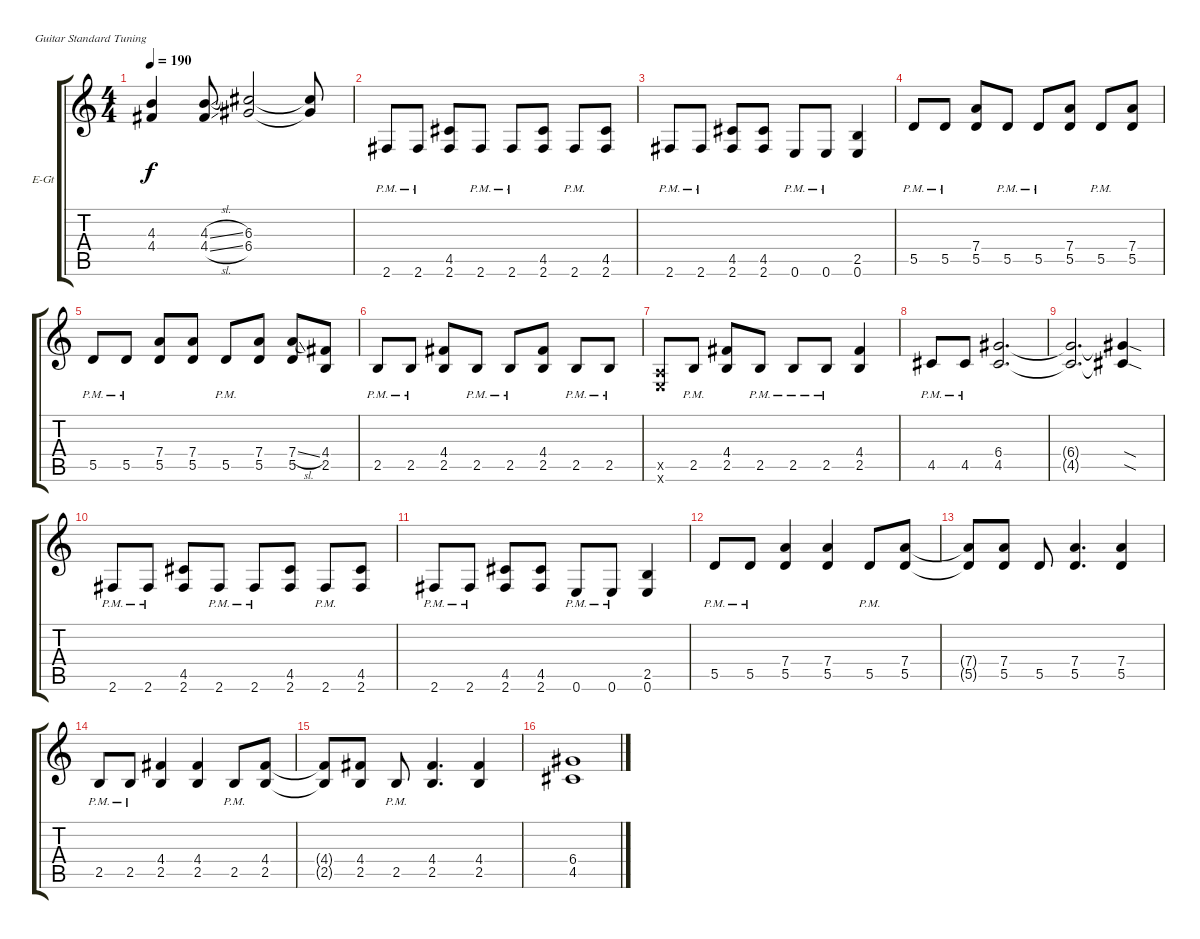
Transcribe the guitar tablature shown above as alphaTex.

\bracketExtendMode groupsimilarinstruments
\firstSystemTrackNameOrientation horizontal
\otherSystemsTrackNameOrientation horizontal
\track ("Rhythm guitar 1" "E-Gt") {instrument distortionguitar}
\staff {score tabs}
\tuning (E4 B3 G3 D3 A2 E2)
\ts (4 4)
\tempo 190
\clef g2
\ks c
(4.3{t} 4.4{t}).4{dy f} (4.4{sl} 4.3{sl}).8 (6.3 6.4).2 (6.4{t} 6.3{t}).8 |
2.6{pm}.8 2.6{pm}.8 (2.6 4.5).8 2.6{pm}.8 2.6{pm}.8 (4.5 2.6).8 2.6{pm}.8 (2.6 4.5).8 |
2.6{pm}.8 2.6{pm}.8 (2.6 4.5).8 (2.6 4.5).8 0.6{pm}.8 0.6{pm}.8 (0.6 2.5).4 |
5.5{pm}.8 5.5{pm}.8 (5.5 7.4).8 5.5{pm}.8 5.5{pm}.8 (5.5 7.4).8 5.5{pm}.8 (5.5 7.4).8 |
5.5{pm}.8 5.5{pm}.8 (5.5 7.4).8 (5.5 7.4).8 5.5{pm}.8 (5.5 7.4).8 (5.5 7.4{sl}).8 (2.5 4.4).8 |
2.5{pm}.8 2.5{pm}.8 (2.5 4.4).8 2.5{pm}.8 2.5{pm}.8 (2.5 4.4).8 2.5{pm}.8 2.5{pm}.8 |
(0.5{x} 0.6{x}).8 2.5{pm}.8 (2.5 4.4).8 2.5{pm}.8 2.5{pm}.8 2.5{pm}.8 (2.5 4.4).4 |
4.5{pm}.8 4.5{pm}.8 (4.5 6.4).2{d} |
(4.5{t} 6.4{t}).2{d} (6.4{sod t} 4.5{sod t}).4 |
2.6{pm}.8 2.6{pm}.8 (2.6 4.5).8 2.6{pm}.8 2.6{pm}.8 (4.5 2.6).8 2.6{pm}.8 (2.6 4.5).8 |
2.6{pm}.8 2.6{pm}.8 (2.6 4.5).8 (2.6 4.5).8 0.6{pm}.8 0.6{pm}.8 (0.6 2.5).4 |
5.5{pm}.8 5.5{pm}.8 (5.5 7.4).4 (5.5 7.4).4 5.5{pm}.8 (5.5 7.4).8 |
(5.5{t} 7.4{t}).8 (5.5 7.4).8 5.5.8 (5.5 7.4).4{d} (5.5 7.4).4 |
2.5{pm}.8 2.5{pm}.8 (2.5 4.4).4 (2.5 4.4).4 2.5{pm}.8 (2.5 4.4).8 |
(2.5{t} 4.4{t}).8 (4.4 2.5).8 2.5{pm}.8 (2.5 4.4).4{d} (2.5 4.4).4 |
(4.5 6.4).1
